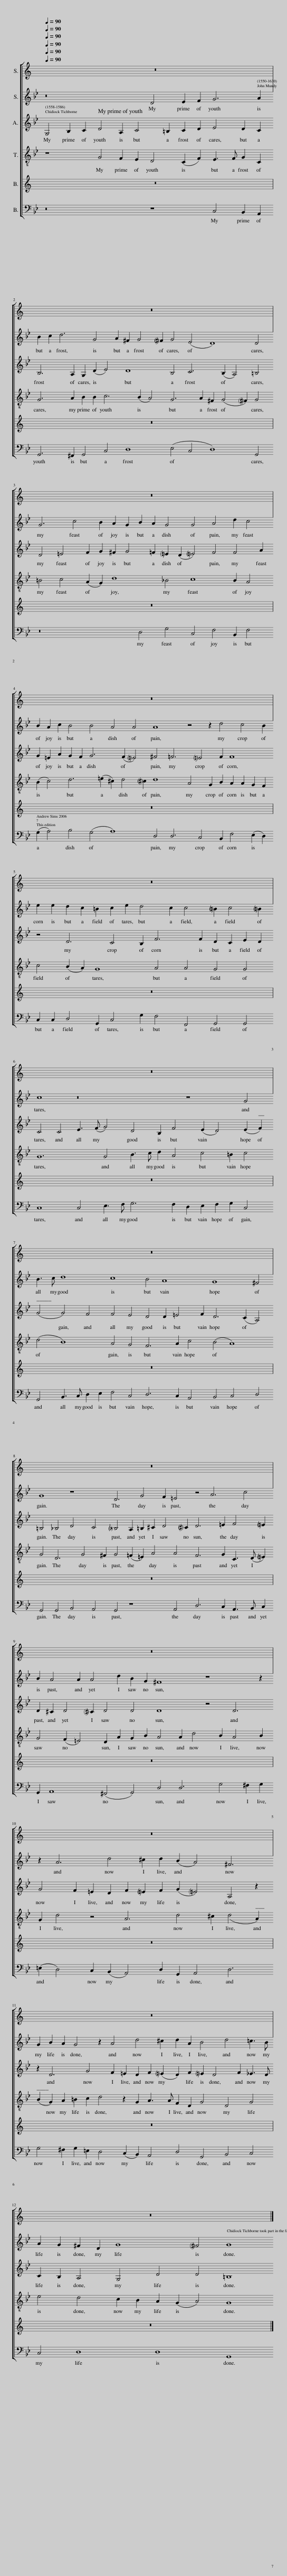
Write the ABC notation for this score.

X:1
%%score [ 1 2 3 4 ]
L:1/8
Q:1/4=90
M:none
I:linebreak $
K:C
V:1 treble
V:2 treble
V:3 treble-8
V:4 bass
V:1
[K:Bb] z16 D4 E2 F2 G6 A2 |$ B2 c2 d6 G4 A2 ^F2 G4 !courtesy!^F2 G4 (E4 D8) D4 |$ G6 c4 B2 A2 G2 B2 A2 G4 G4 A4 d2 c4 |$ B2 A2 c2 B4 B4 A4 A4 A8 z4 z2 d4 c4 B2 |$ e2 e2 d2 c2 =B2 c2 e2 d4 c2 c4 !courtesy!=B2 c4 !courtesy!=B2 |$ %5
 c8 z16 z8 G4 |$ B3 c d8 c8 B4 A8 G8 ^F4 |$ G8 z8 D6 G4 F2 =E4 z4 A6 c4 |$ B2 A4 A2 A4 d2 B2 G2 ^F8 z8 z2 |$ z2 A6 d4 ^c2 d2 (B2 A4) ^F6 |$ %10
 G2 B2 A2 G4 z2 A4 d4 ^c2 d2 A2 B4 d4 =c3 B |$ A2 G2 ^F2 D2 G8 !courtesy!^F4 G8 |] %12
V:2
[K:Bb] G,4 B,2 C2 D4 A,2 C4 =B,2 C2 D2 E4 D2 C2 |$ B,6 A,2 G,2 (D2 E4) D8 B,4 C6 (B,2 A,4) =B,4 |$ D4 =E4 F2 G2 ^F2 G4 =F2 !courtesy!=E2 (D2 !courtesy!=E4) F4 F4 A2 |$ G2 =E2 A2 G2 F2 G6 (F2 !courtesy!=E4) ^F4 =F6 !courtesy!=E4 F2 F8 |$ z4 D6 C4 B,2 F6 F2 D2 C2 E2 D2 |$ %5
 C4 C4 E3 (F G4) D4 B,2 F4 (E2 D4) (E2 F2) |$ (G4 G4) F4 F4 E4 D4 D2 =E4 F2 D6 (C2 A,4) |$ =B,4 _B,4 D4 C4 !courtesy!_B,4 A,2 =B,2 ^C2 D4 !courtesy!^C2 D6 =E2 F4 !courtesy!=E2 |$ D2 ^C2 D4 !courtesy!^C2 D4 D4 D8 z4 D6 |$ G4 F2 =E2 D2 F2 !courtesy!=E2 F2 (G2 !courtesy!=E4) A,4 z2 |$ %10
 z2 D6 G4 F2 =E2 D2 F2 (!courtesy!=E2 D2) F2 !courtesy!=E2 D4 F2 _E3 D |$ C2 B,2 A,4 G,4 D4 D4 =B,8 |] %12
V:3
[K:Bb] z8 G4 F2 E2 D4 (C2 F2) E3 F G2 C2 |$ G6 A2 B2 B2 c6 (B2 A4) G6 A2 ^F2 (G4 !courtesy!^F2) G4 |$ =B4 c4 (A2 G2) d8 _B4 c8 B2 A4 |$ (B2 c4) d6 (=e2 ^c2) d4 !courtesy!^c2 d8 A4 G2 B2 A2 A2 G2 F2 |$ c4 (B2 A2) G8 A4 A4 G4 G4 |$ %5
 G12 G4 B3 c d2 A4 c4 =B2 c4 |$ (d4 B8) A4 G4 F6 A2 c4 (B4 A8) |$ G4 D6 G4 ^F2 G4 (=F2 =E2) A4 A4 F6 G2 C3 (D !courtesy!=E2) |$ G4 (F2 =E4) D2 A2 G2 B2 A4 A2 d4 B2 A4 B2 |$ G2 d4 z4 A6 d4 ^c2 (d4 A2) |$ %10
 (B2 G2) A2 =B2 c2 d4 z2 G2 A3 A F2 D2 G4 D4 G4 |$ e4 d4 c2 B2 A2 (G2 A4) G8 |] %12
V:4
[K:Bb] z16 z8 C,4 B,,2 A,,2 |$ G,,6 ^F,,2 G,,4 C,4 D,8 (E,4 C,4 D,8) G,,4 |$ z16 D,4 G,4 C,4 F,4 B,,2 F,4 |$ (G,2 A,4) B,4 (G,4 A,8) D,4 D,6 C,4 B,,2 F,4 (E,2 D,2) |$ C,2 C,2 D,4 G,,2 C,4 G,2 F,4 F,,4 G,,4 G,,4 |$ %5
 C,8 C,4 E,3 F, G,6 F,2 D,2 E,2 F,2 G,2 C,4 |$ G,,4 B,,3 C, D,2 E,2 F,4 C,4 D,6 C,2 A,,4 B,,4 C,4 D,4 |$ G,,4 G,,4 B,,4 A,,4 G,,4 z8 A,,4 D,6 C,2 A,,3 B,, C,2 |$ G,,2 A,,8 (^F,,4 G,,4) D,4 D,6 G,4 ^F,2 G,2 |$ (=E,2 D,4) C,2 (B,,2 A,,4) D,2 G,,2 A,,4 D,6 |$ %10
 G,4 ^F,2 G,2 =E,2 D,4 (C,2 B,,2) A,,4 D,4 G,,4 B,,4 C,4 |$ C,4 D,8 D,8 G,,8 |] %12
